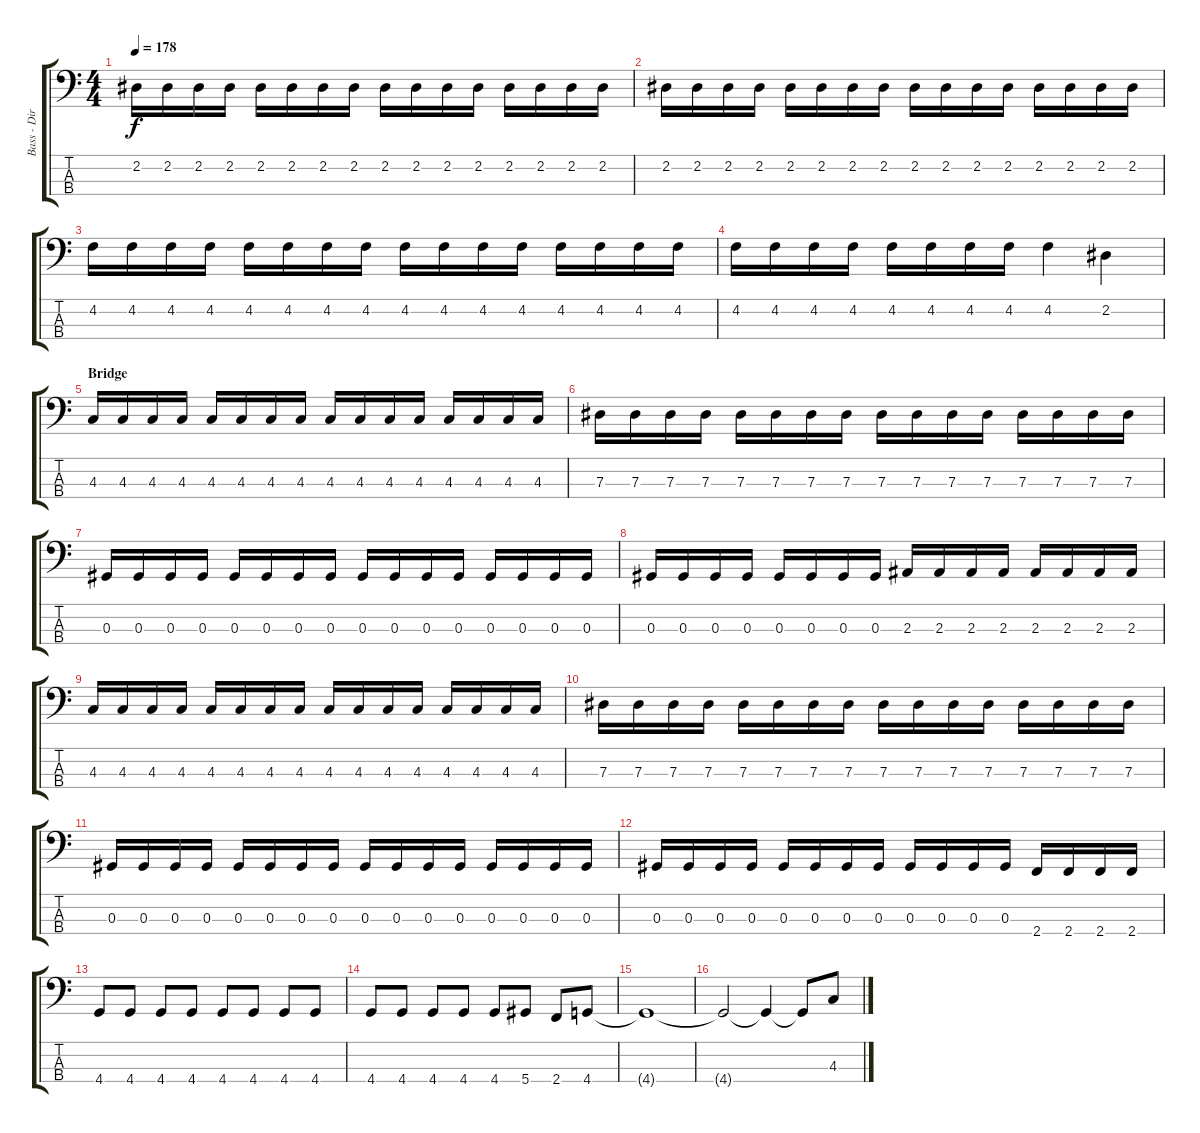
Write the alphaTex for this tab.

\track ("Bass - Dirk Schlächter" "Bass - Dir") {instrument electricbassfinger}
\staff {score tabs}
\tuning (Gb2 Db2 Ab1 Eb1) {hide}
\ts (4 4)
\tempo 178
\clef f4
\ks c
2.2.16{dy f} 2.2.16 2.2.16 2.2.16 2.2.16 2.2.16 2.2.16 2.2.16 2.2.16 2.2.16 2.2.16 2.2.16 2.2.16 2.2.16 2.2.16 2.2.16 |
2.2.16 2.2.16 2.2.16 2.2.16 2.2.16 2.2.16 2.2.16 2.2.16 2.2.16 2.2.16 2.2.16 2.2.16 2.2.16 2.2.16 2.2.16 2.2.16 |
4.2.16 4.2.16 4.2.16 4.2.16 4.2.16 4.2.16 4.2.16 4.2.16 4.2.16 4.2.16 4.2.16 4.2.16 4.2.16 4.2.16 4.2.16 4.2.16 |
4.2.16 4.2.16 4.2.16 4.2.16 4.2.16 4.2.16 4.2.16 4.2.16 4.2.4 2.2.4 |
\section ("" "Bridge")
4.3.16 4.3.16 4.3.16 4.3.16 4.3.16 4.3.16 4.3.16 4.3.16 4.3.16 4.3.16 4.3.16 4.3.16 4.3.16 4.3.16 4.3.16 4.3.16 |
7.3.16 7.3.16 7.3.16 7.3.16 7.3.16 7.3.16 7.3.16 7.3.16 7.3.16 7.3.16 7.3.16 7.3.16 7.3.16 7.3.16 7.3.16 7.3.16 |
0.3.16 0.3.16 0.3.16 0.3.16 0.3.16 0.3.16 0.3.16 0.3.16 0.3.16 0.3.16 0.3.16 0.3.16 0.3.16 0.3.16 0.3.16 0.3.16 |
0.3.16 0.3.16 0.3.16 0.3.16 0.3.16 0.3.16 0.3.16 0.3.16 2.3.16 2.3.16 2.3.16 2.3.16 2.3.16 2.3.16 2.3.16 2.3.16 |
4.3.16 4.3.16 4.3.16 4.3.16 4.3.16 4.3.16 4.3.16 4.3.16 4.3.16 4.3.16 4.3.16 4.3.16 4.3.16 4.3.16 4.3.16 4.3.16 |
7.3.16 7.3.16 7.3.16 7.3.16 7.3.16 7.3.16 7.3.16 7.3.16 7.3.16 7.3.16 7.3.16 7.3.16 7.3.16 7.3.16 7.3.16 7.3.16 |
0.3.16 0.3.16 0.3.16 0.3.16 0.3.16 0.3.16 0.3.16 0.3.16 0.3.16 0.3.16 0.3.16 0.3.16 0.3.16 0.3.16 0.3.16 0.3.16 |
0.3.16 0.3.16 0.3.16 0.3.16 0.3.16 0.3.16 0.3.16 0.3.16 0.3.16 0.3.16 0.3.16 0.3.16 2.4.16 2.4.16 2.4.16 2.4.16 |
4.4.8 4.4.8 4.4.8 4.4.8 4.4.8 4.4.8 4.4.8 4.4.8 |
4.4.8 4.4.8 4.4.8 4.4.8 4.4.8 5.4.8 2.4.8 4.4.8 |
4.4{t}.1 |
4.4{t}.2 4.4{t}.4 4.4{t}.8 4.3.8
